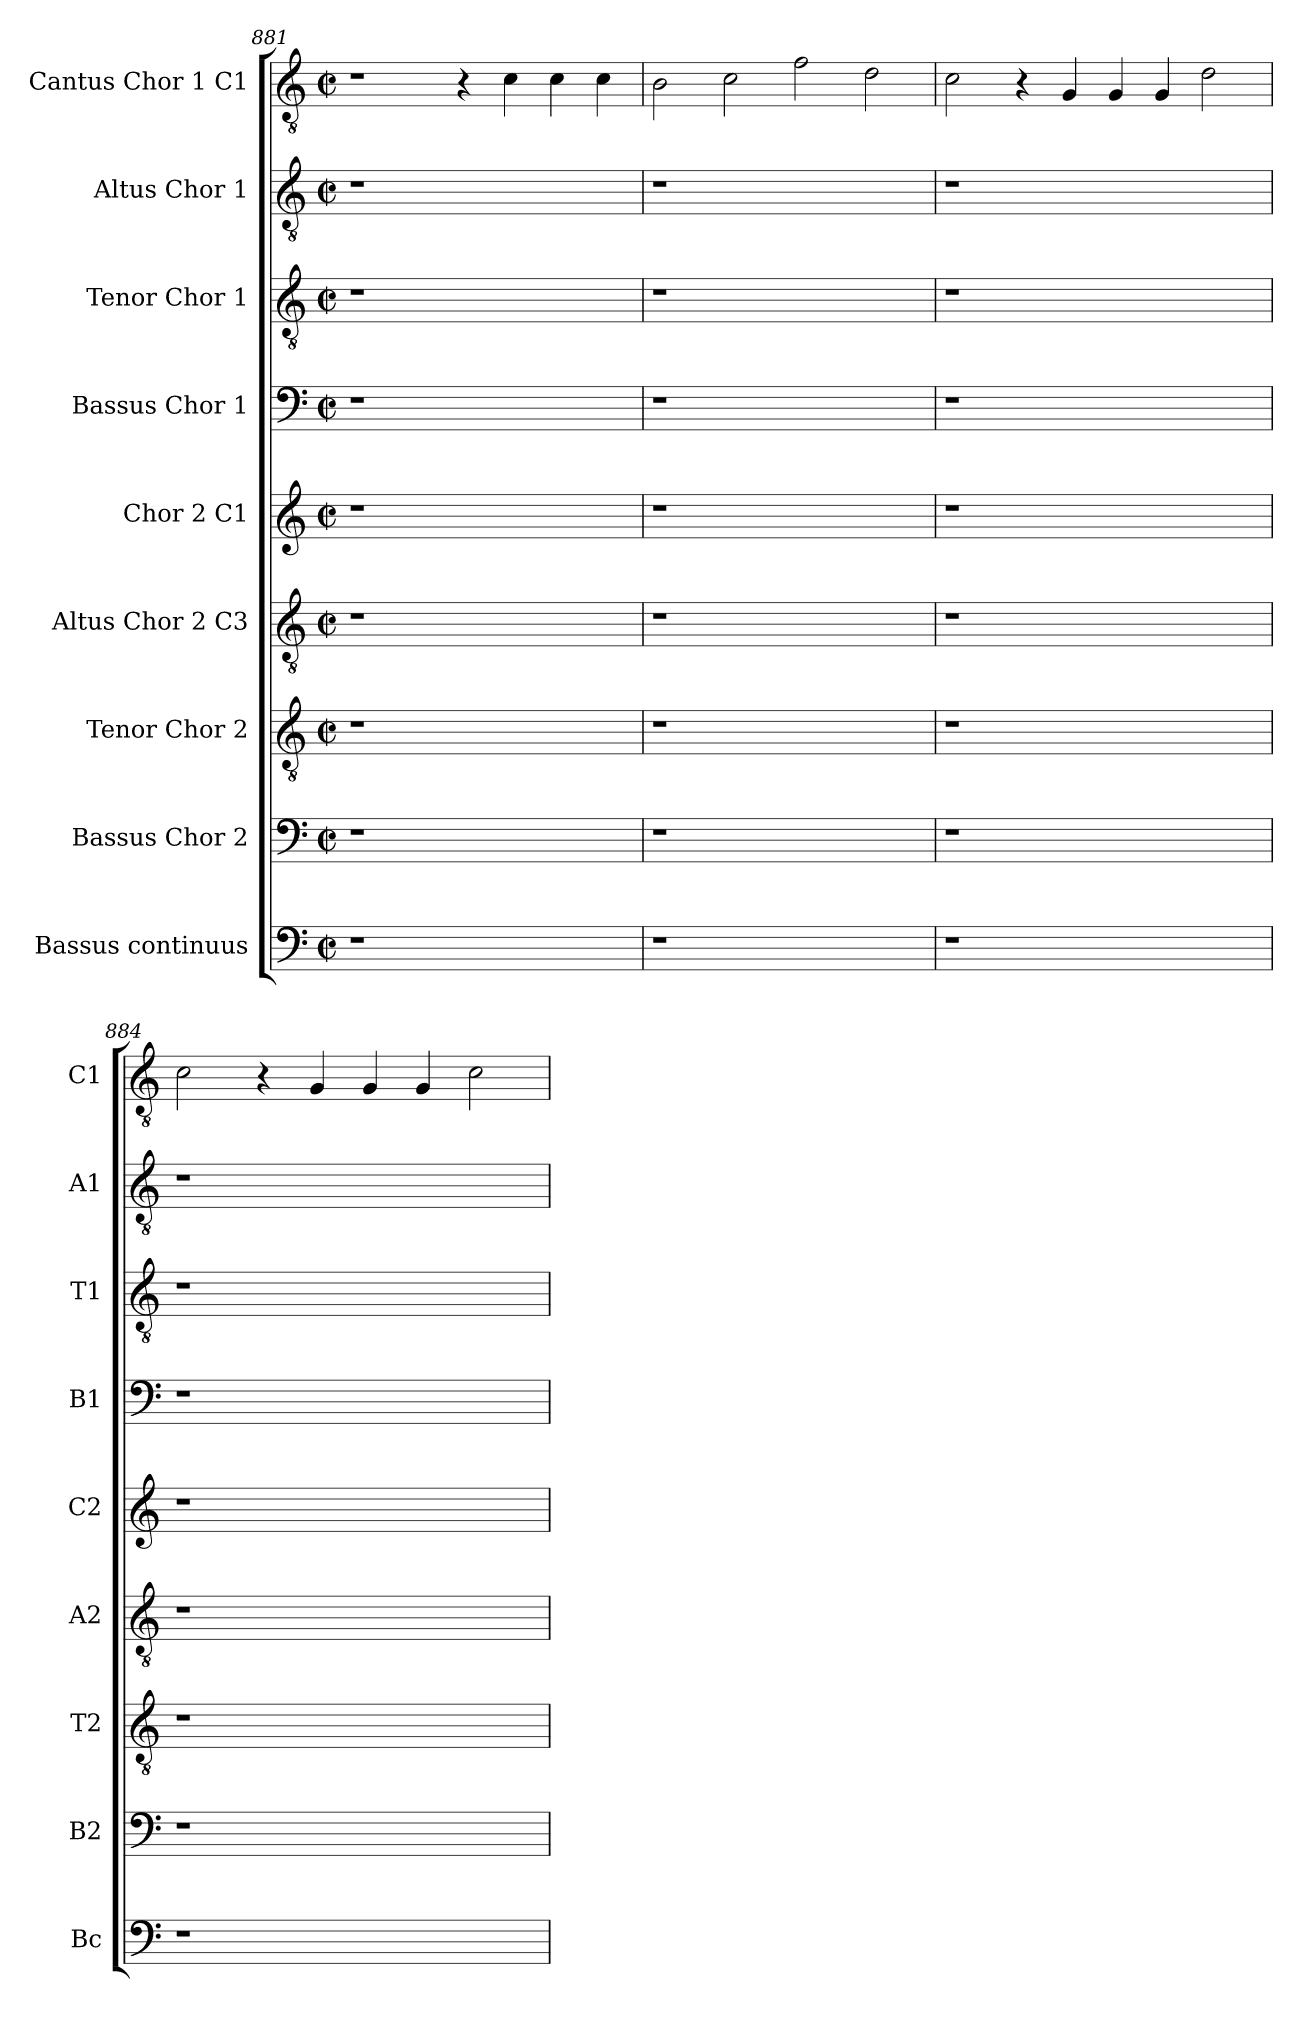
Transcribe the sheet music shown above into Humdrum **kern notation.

**kern	**kern	**kern	**kern	**kern	**kern	**kern	**kern	**kern
*part9	*part8	*part7	*part6	*part5	*part4	*part3	*part2	*part1
*staff9	*staff8	*staff7	*staff6	*staff5	*staff4	*staff3	*staff2	*staff1
*I"Bassus continuus	*I"Bassus Chor 2	*I"Tenor Chor 2	*I"Altus Chor 2 C3	*I"Chor 2 C1	*I"Bassus Chor 1	*I"Tenor Chor 1	*I"Altus Chor 1	*I"Cantus Chor 1 C1
*I'Bc	*I'B2	*I'T2	*I'A2	*I'C2	*I'B1	*I'T1	*I'A1	*I'C1
!!LO:LB:g=z
*clefF4	*clefF4	*clefGv2	*clefGv2	*clefG2	*clefF4	*clefGv2	*clefGv2	*clefGv2
*ITrd7c12	*	*	*	*	*	*	*	*
*k[]	*k[]	*k[]	*k[]	*k[]	*k[]	*k[]	*k[]	*k[]
*C:	*C:	*C:	*C:	*C:	*C:	*C:	*C:	*C:
*M2/2	*M2/2	*M2/2	*M2/2	*M2/2	*M2/2	*M2/2	*M2/2	*M2/2
*met(c|)	*met(c|)	*met(c|)	*met(c|)	*met(c|)	*met(c|)	*met(c|)	*met(c|)	*met(c|)
=881	=881	=881	=881	=881	=881	=881	=881	=881
1r	1r	1r	1r	1r	1r	1r	1r	1r
1ryy	1ryy	1ryy	1ryy	1ryy	1ryy	1ryy	1ryy	4r
.	.	.	.	.	.	.	.	4c\
.	.	.	.	.	.	.	.	4c\
.	.	.	.	.	.	.	.	4c\
=882	=882	=882	=882	=882	=882	=882	=882	=882
1r	1r	1r	1r	1r	1r	1r	1r	2B\
.	.	.	.	.	.	.	.	2c\
1ryy	1ryy	1ryy	1ryy	1ryy	1ryy	1ryy	1ryy	2f\
.	.	.	.	.	.	.	.	2d\
=883	=883	=883	=883	=883	=883	=883	=883	=883
1r	1r	1r	1r	1r	1r	1r	1r	2c\
.	.	.	.	.	.	.	.	4r
.	.	.	.	.	.	.	.	4G/
1ryy	1ryy	1ryy	1ryy	1ryy	1ryy	1ryy	1ryy	4G/
.	.	.	.	.	.	.	.	4G/
.	.	.	.	.	.	.	.	2d\
=884	=884	=884	=884	=884	=884	=884	=884	=884
1r	1r	1r	1r	1r	1r	1r	1r	2c\
.	.	.	.	.	.	.	.	4r
.	.	.	.	.	.	.	.	4G/
1ryy	1ryy	1ryy	1ryy	1ryy	1ryy	1ryy	1ryy	4G/
.	.	.	.	.	.	.	.	4G/
.	.	.	.	.	.	.	.	2c\
=	=	=	=	=	=	=	=	=
*-	*-	*-	*-	*-	*-	*-	*-	*-
